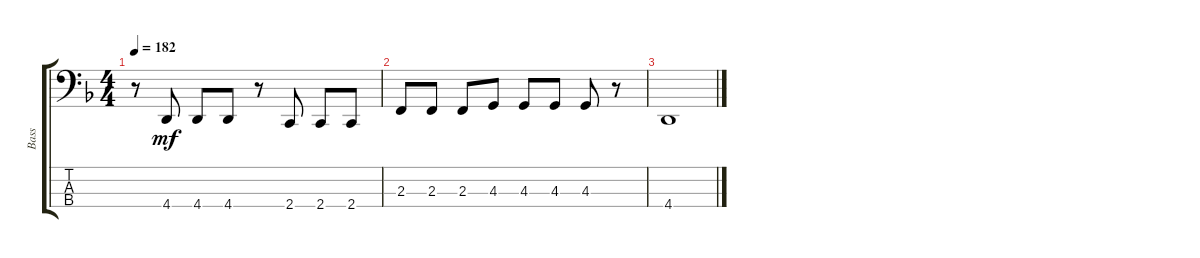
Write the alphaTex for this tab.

\track ("Bass" "Bass") {instrument electricbassfinger}
\staff {score tabs}
\tuning (Db2 Ab1 Eb1 Bb0) {hide}
\ts (4 4)
\tempo 182
\clef f4
\ks f
r.8{dy mf} 4.4.8 4.4.8 4.4.8 r.8 2.4.8 2.4.8 2.4.8 |
2.3.8 2.3.8 2.3.8 4.3.8 4.3.8 4.3.8 4.3.8 r.8 |
4.4.1
